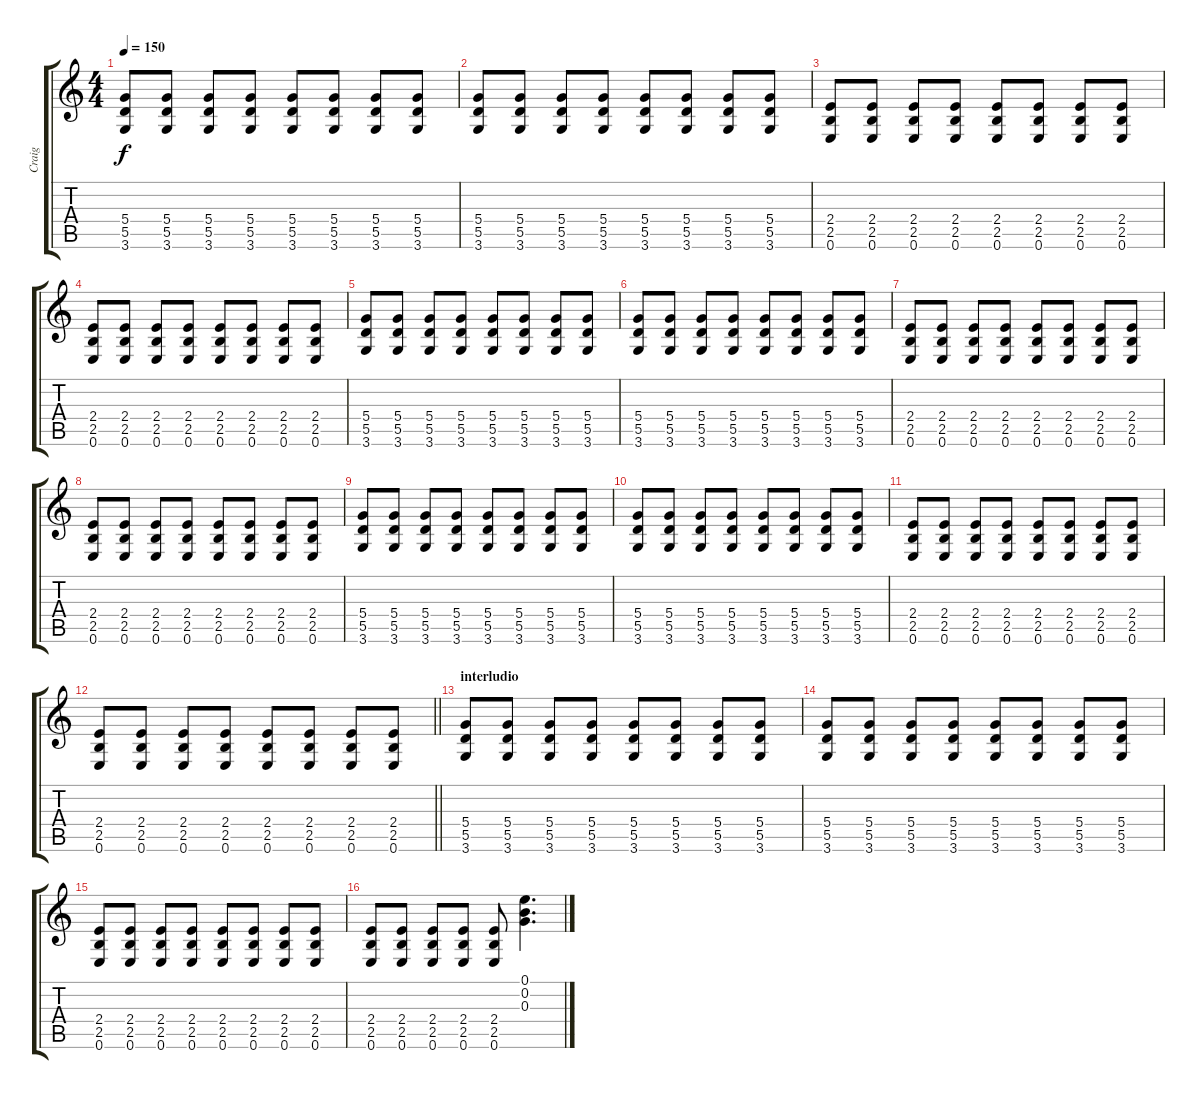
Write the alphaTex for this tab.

\track ("Craig" "Craig") {instrument distortionguitar}
\staff {score tabs}
\tuning (E4 B3 G3 D3 A2 E2) {hide}
\ts (4 4)
\tempo 150
\clef g2
\ks c
(5.4 5.5 3.6).8{dy f} (5.4 5.5 3.6).8 (5.4 5.5 3.6).8 (5.4 5.5 3.6).8 (5.4 5.5 3.6).8 (5.4 5.5 3.6).8 (5.4 5.5 3.6).8 (5.4 5.5 3.6).8 |
(5.4 5.5 3.6).8 (5.4 5.5 3.6).8 (5.4 5.5 3.6).8 (5.4 5.5 3.6).8 (5.4 5.5 3.6).8 (5.4 5.5 3.6).8 (5.4 5.5 3.6).8 (5.4 5.5 3.6).8 |
(2.4 2.5 0.6).8 (2.4 2.5 0.6).8 (2.4 2.5 0.6).8 (2.4 2.5 0.6).8 (2.4 2.5 0.6).8 (2.4 2.5 0.6).8 (2.4 2.5 0.6).8 (2.4 2.5 0.6).8 |
(2.4 2.5 0.6).8 (2.4 2.5 0.6).8 (2.4 2.5 0.6).8 (2.4 2.5 0.6).8 (2.4 2.5 0.6).8 (2.4 2.5 0.6).8 (2.4 2.5 0.6).8 (2.4 2.5 0.6).8 |
(5.4 5.5 3.6).8 (5.4 5.5 3.6).8 (5.4 5.5 3.6).8 (5.4 5.5 3.6).8 (5.4 5.5 3.6).8 (5.4 5.5 3.6).8 (5.4 5.5 3.6).8 (5.4 5.5 3.6).8 |
(5.4 5.5 3.6).8 (5.4 5.5 3.6).8 (5.4 5.5 3.6).8 (5.4 5.5 3.6).8 (5.4 5.5 3.6).8 (5.4 5.5 3.6).8 (5.4 5.5 3.6).8 (5.4 5.5 3.6).8 |
(2.4 2.5 0.6).8 (2.4 2.5 0.6).8 (2.4 2.5 0.6).8 (2.4 2.5 0.6).8 (2.4 2.5 0.6).8 (2.4 2.5 0.6).8 (2.4 2.5 0.6).8 (2.4 2.5 0.6).8 |
(2.4 2.5 0.6).8 (2.4 2.5 0.6).8 (2.4 2.5 0.6).8 (2.4 2.5 0.6).8 (2.4 2.5 0.6).8 (2.4 2.5 0.6).8 (2.4 2.5 0.6).8 (2.4 2.5 0.6).8 |
(5.4 5.5 3.6).8 (5.4 5.5 3.6).8 (5.4 5.5 3.6).8 (5.4 5.5 3.6).8 (5.4 5.5 3.6).8 (5.4 5.5 3.6).8 (5.4 5.5 3.6).8 (5.4 5.5 3.6).8 |
(5.4 5.5 3.6).8 (5.4 5.5 3.6).8 (5.4 5.5 3.6).8 (5.4 5.5 3.6).8 (5.4 5.5 3.6).8 (5.4 5.5 3.6).8 (5.4 5.5 3.6).8 (5.4 5.5 3.6).8 |
(2.4 2.5 0.6).8 (2.4 2.5 0.6).8 (2.4 2.5 0.6).8 (2.4 2.5 0.6).8 (2.4 2.5 0.6).8 (2.4 2.5 0.6).8 (2.4 2.5 0.6).8 (2.4 2.5 0.6).8 |
\barLineRight lightlight
(2.4 2.5 0.6).8 (2.4 2.5 0.6).8 (2.4 2.5 0.6).8 (2.4 2.5 0.6).8 (2.4 2.5 0.6).8 (2.4 2.5 0.6).8 (2.4 2.5 0.6).8 (2.4 2.5 0.6).8 |
\section ("" "interludio")
(5.4 5.5 3.6).8 (5.4 5.5 3.6).8 (5.4 5.5 3.6).8 (5.4 5.5 3.6).8 (5.4 5.5 3.6).8 (5.4 5.5 3.6).8 (5.4 5.5 3.6).8 (5.4 5.5 3.6).8 |
(5.4 5.5 3.6).8 (5.4 5.5 3.6).8 (5.4 5.5 3.6).8 (5.4 5.5 3.6).8 (5.4 5.5 3.6).8 (5.4 5.5 3.6).8 (5.4 5.5 3.6).8 (5.4 5.5 3.6).8 |
(2.4 2.5 0.6).8 (2.4 2.5 0.6).8 (2.4 2.5 0.6).8 (2.4 2.5 0.6).8 (2.4 2.5 0.6).8 (2.4 2.5 0.6).8 (2.4 2.5 0.6).8 (2.4 2.5 0.6).8 |
(2.4 2.5 0.6).8 (2.4 2.5 0.6).8 (2.4 2.5 0.6).8 (2.4 2.5 0.6).8 (2.4 2.5 0.6).8 (0.1 0.2 0.3).4{d}
